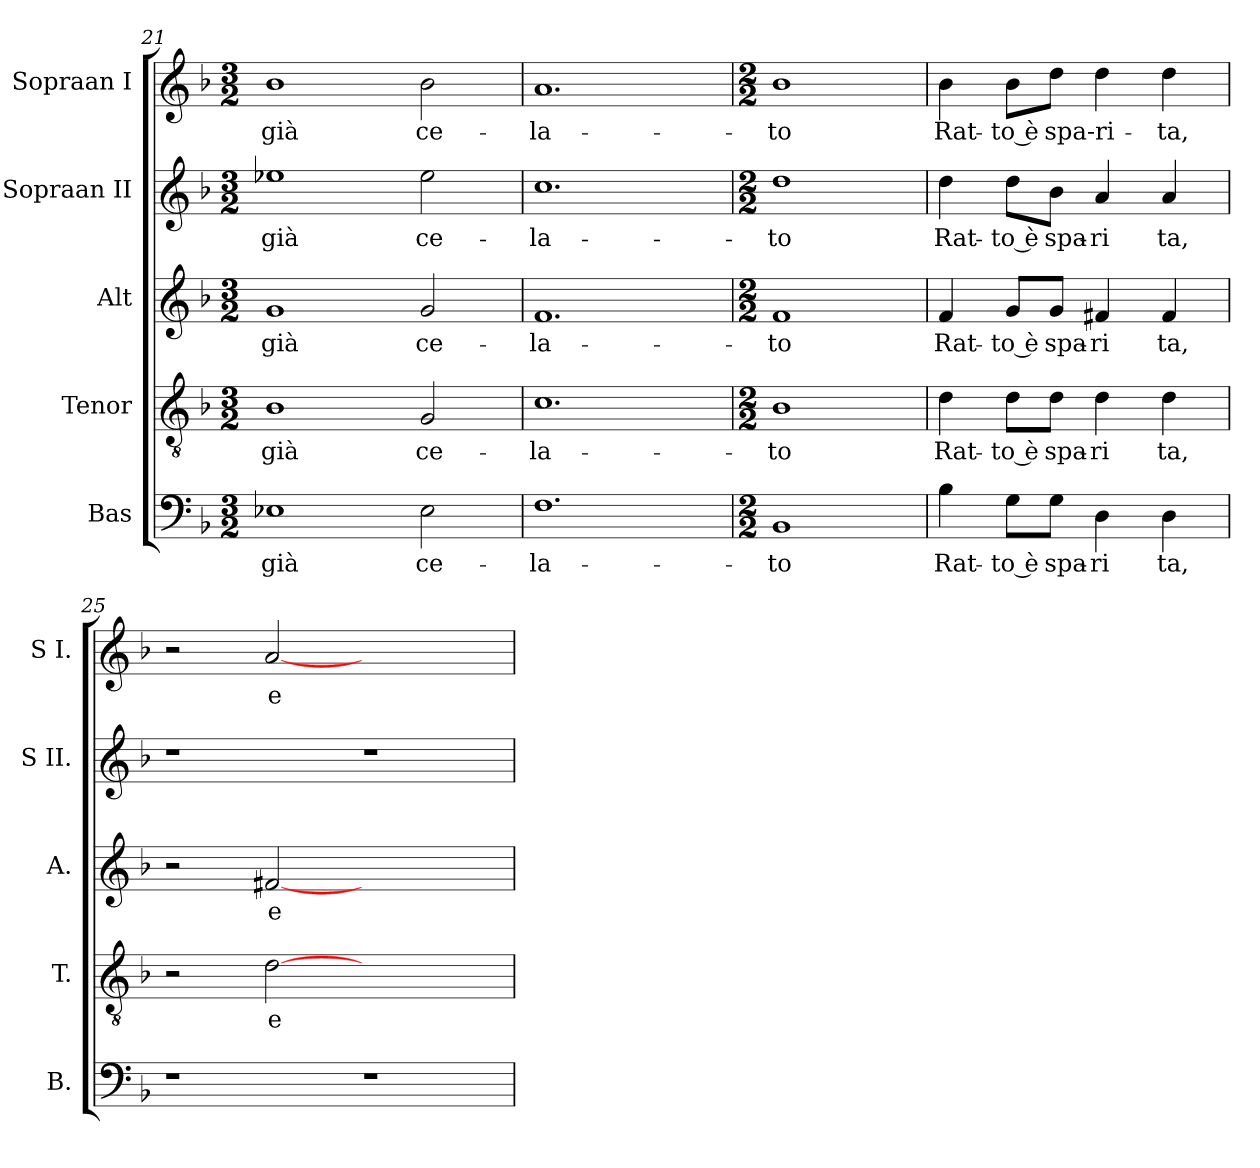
**kern	**text	**kern	**text	**kern	**text	**kern	**text	**kern	**text
*part5	*part5	*part4	*part4	*part3	*part3	*part2	*part2	*part1	*part1
*staff5	*staff5	*staff4	*staff4	*staff3	*staff3	*staff2	*staff2	*staff1	*staff1
*I"Bas	*	*I"Tenor	*	*I"Alt	*	*I"Sopraan II	*	*I"Sopraan I	*
*I'B.	*	*I'T.	*	*I'A.	*	*I'S II.	*	*I'S I.	*
*clefF4	*	*clefGv2	*	*clefG2	*	*clefG2	*	*clefG2	*
*k[b-]	*	*k[b-]	*	*k[b-]	*	*k[b-]	*	*k[b-]	*
*F:	*	*F:	*	*F:	*	*F:	*	*F:	*
*M3/2	*	*M3/2	*	*M3/2	*	*M3/2	*	*M3/2	*
=21	=21	=21	=21	=21	=21	=21	=21	=21	=21
!	!LO:LY:b:color=#000000	!	!	!	!	!	!	!	!
!	!	!	!LO:LY:b:color=#000000	!	!	!	!	!	!
!	!	!	!	!	!LO:LY:b:color=#000000	!	!	!	!
!	!	!	!	!	!	!	!LO:LY:b:color=#000000	!	!
!	!	!	!	!	!	!	!	!	!LO:LY:b:color=#000000
1E-Xi	già	1B-i	già	1gi	già	1ee-Xi	già	1b-i	già
!	!LO:LY:b:color=#000000	!	!	!	!	!	!	!	!
!	!	!	!LO:LY:b:color=#000000	!	!	!	!	!	!
!	!	!	!	!	!LO:LY:b:color=#000000	!	!	!	!
!	!	!	!	!	!	!	!LO:LY:b:color=#000000	!	!
!	!	!	!	!	!	!	!	!	!LO:LY:b:color=#000000
2E-i\	ce-	2Gi/	ce-	2gi/	ce-	2ee-i\	ce-	2b-i\	ce-
=22	=22	=22	=22	=22	=22	=22	=22	=22	=22
!	!LO:LY:b:color=#000000	!	!	!	!	!	!	!	!
!	!	!	!LO:LY:b:color=#000000	!	!	!	!	!	!
!	!	!	!	!	!LO:LY:b:color=#000000	!	!	!	!
!	!	!	!	!	!	!	!LO:LY:b:color=#000000	!	!
!	!	!	!	!	!	!	!	!	!LO:LY:b:color=#000000
1.Fi	-la-	1.ci	-la-	1.fi	-la-	1.cci	-la-	1.ai	-la-
=23	=23	=23	=23	=23	=23	=23	=23	=23	=23
*M2/2	*	*M2/2	*	*M2/2	*	*M2/2	*	*M2/2	*
!	!LO:LY:b:color=#000000	!	!	!	!	!	!	!	!
!	!	!	!LO:LY:b:color=#000000	!	!	!	!	!	!
!	!	!	!	!	!LO:LY:b:color=#000000	!	!	!	!
!	!	!	!	!	!	!	!LO:LY:b:color=#000000	!	!
!	!	!	!	!	!	!	!	!	!LO:LY:b:color=#000000
1BB-i	-to	1B-i	-to	1fi	-to	1ddi	-to	1b-i	-to
!!LO:PB:g=z
=24	=24	=24	=24	=24	=24	=24	=24	=24	=24
!	!LO:LY:b:color=#000000	!	!	!	!	!	!	!	!
!	!	!	!LO:LY:b:color=#000000	!	!	!	!	!	!
!	!	!	!	!	!LO:LY:b:color=#000000	!	!	!	!
!	!	!	!	!	!	!	!LO:LY:b:color=#000000	!	!
!	!	!	!	!	!	!	!	!	!LO:LY:b:color=#000000
4B-i\	Rat-	4di\	Rat-	4fi/	Rat--	4ddi\	Rat--	4b-i\	Rat-
!	!LO:LY:b:color=#000000	!	!	!	!	!	!	!	!
!	!	!	!LO:LY:b:color=#000000	!	!	!	!	!	!
!	!	!	!	!	!LO:LY:b:color=#000000	!	!	!	!
!	!	!	!	!	!	!	!LO:LY:b:color=#000000	!	!
!	!	!	!	!	!	!	!	!	!LO:LY:b:color=#000000
8Gi\L	to è	8di\L	to è	8gi/L	-to è	8ddi\L	-to è	8b-i\L	to è
!	!LO:LY:b:color=#000000	!	!	!	!	!	!	!	!
!	!	!	!LO:LY:b:color=#000000	!	!	!	!	!	!
!	!	!	!	!	!LO:LY:b:color=#000000	!	!	!	!
!	!	!	!	!	!	!	!LO:LY:b:color=#000000	!	!
!	!	!	!	!	!	!	!	!	!LO:LY:b:color=#000000
8Gi\J	spa-	8di\J	spa-	8gi/J	spa-	8b-i\J	spa-	8ddi\J	spa-ri-
!	!LO:LY:b:color=#000000	!	!	!	!	!	!	!	!
!	!	!	!LO:LY:b:color=#000000	!	!	!	!	!	!
!	!	!	!	!	!LO:LY:b:color=#000000	!	!	!	!
!	!	!	!	!	!	!	!LO:LY:b:color=#000000	!	!
4Di\	-ri	4di\	-ri	4f#Xi/	-ri	4ai/	-ri	4ddi\	.
!	!LO:LY:b:color=#000000	!	!	!	!	!	!	!	!
!	!	!	!LO:LY:b:color=#000000	!	!	!	!	!	!
!	!	!	!	!	!LO:LY:b:color=#000000	!	!	!	!
!	!	!	!	!	!	!	!LO:LY:b:color=#000000	!	!
!	!	!	!	!	!	!	!	!	!LO:LY:b:color=#000000
4Di\	ta,	4di\	ta,	4f#i/	ta,	4ai/	ta,	4ddi\	ta,
=25	=25	=25	=25	=25	=25	=25	=25	=25	=25
1r	.	2r	.	2r	.	1r	.	2r	.
!	!	!	!LO:LY:b:color=#000000	!	!	!	!	!	!
!	!	!	!	!	!LO:LY:b:color=#000000	!	!	!	!
!	!	!	!	!	!	!	!	!	!LO:LY:b:color=#000000
.	.	[>2di\	e	[<2f#Xi/	e	.	.	[<2ai/	e
1r	.	1ryy	.	1ryy	.	1r	.	1ryy	.
=	=	=	=	=	=	=	=	=	=
*-	*-	*-	*-	*-	*-	*-	*-	*-	*-
